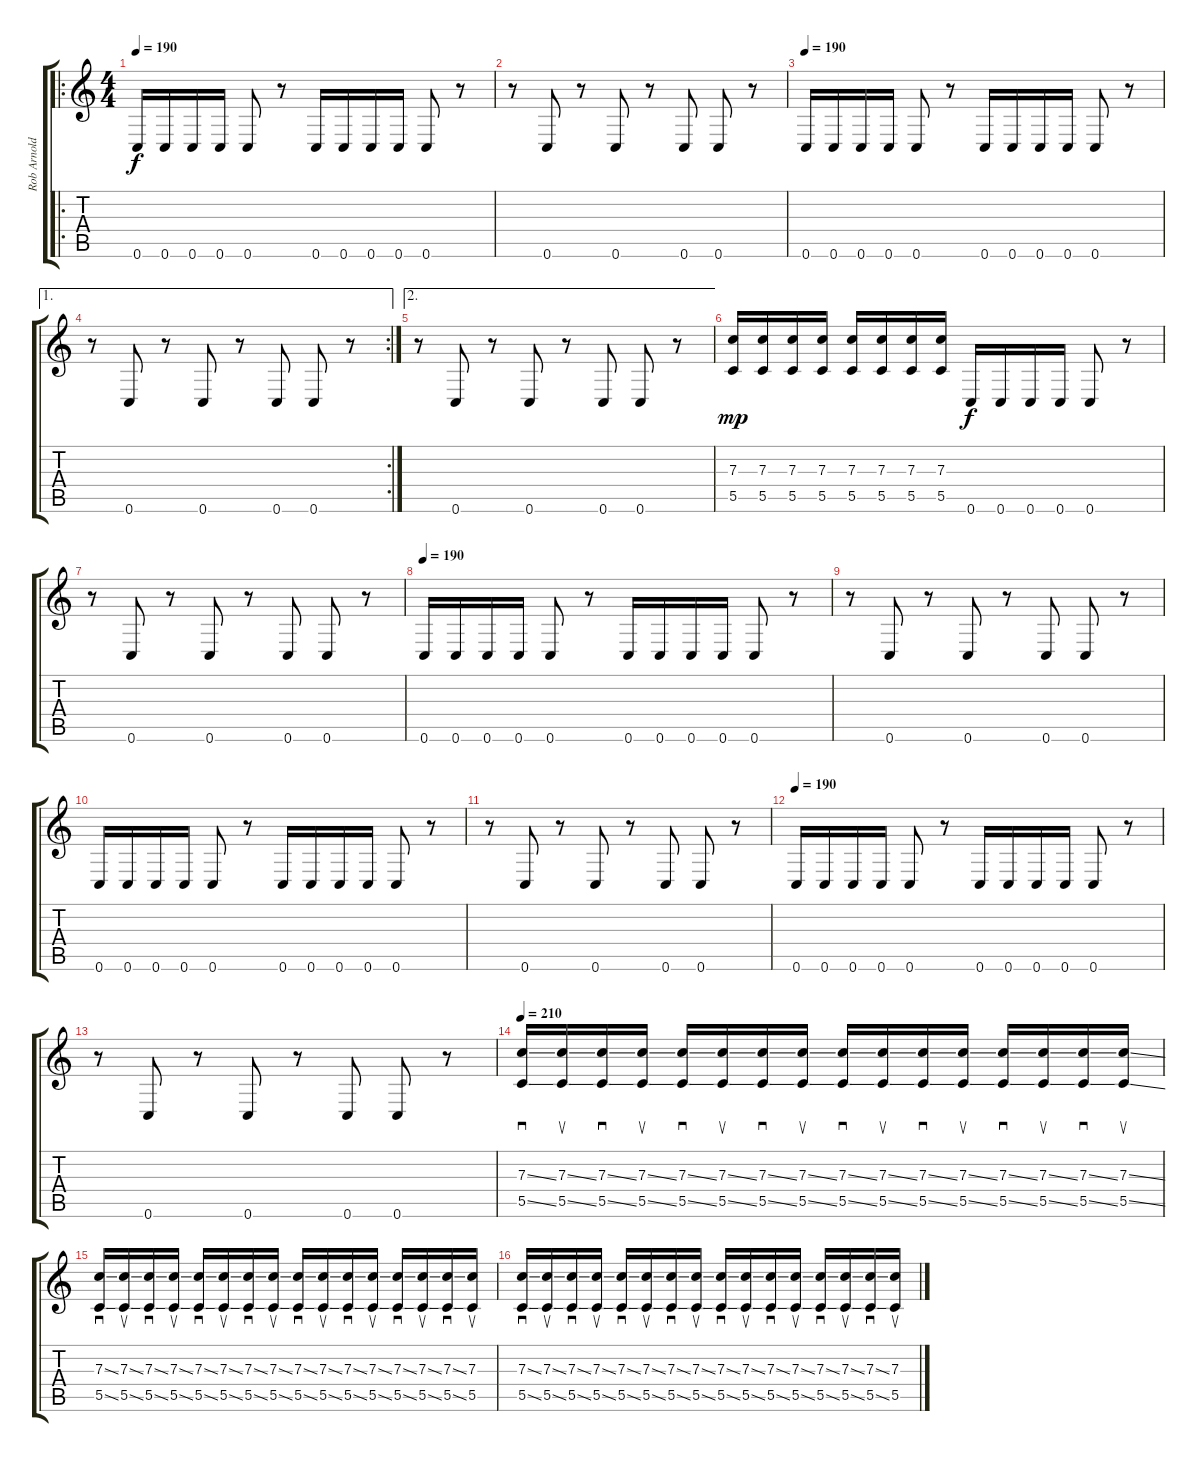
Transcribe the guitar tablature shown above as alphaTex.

\track ("Rob Arnold" "Rob Arnold") {instrument overdrivenguitar}
\staff {score tabs}
\tuning (D4 A3 F3 C3 G2 C2) {hide}
\ro
\ts (4 4)
\tempo 190
\clef g2
\ks c
0.6.16{dy f} 0.6.16 0.6.16 0.6.16 0.6.8 r.8 0.6.16 0.6.16 0.6.16 0.6.16 0.6.8 r.8 |
r.8 0.6.8 r.8 0.6.8 r.8 0.6.8 0.6.8 r.8 |
\tempo 190
0.6.16 0.6.16 0.6.16 0.6.16 0.6.8 r.8 0.6.16 0.6.16 0.6.16 0.6.16 0.6.8 r.8 |
\ae 1
\rc 2
r.8 0.6.8 r.8 0.6.8 r.8 0.6.8 0.6.8 r.8 |
\ae 2
r.8 0.6.8 r.8 0.6.8 r.8 0.6.8 0.6.8 r.8 |
(7.3 5.5).16{dy mp} (7.3 5.5).16 (7.3 5.5).16 (7.3 5.5).16 (7.3 5.5).16 (7.3 5.5).16 (7.3 5.5).16 (7.3 5.5).16 0.6.16{dy f} 0.6.16 0.6.16 0.6.16 0.6.8 r.8 |
r.8 0.6.8 r.8 0.6.8 r.8 0.6.8 0.6.8 r.8 |
\tempo 190
0.6.16 0.6.16 0.6.16 0.6.16 0.6.8 r.8 0.6.16 0.6.16 0.6.16 0.6.16 0.6.8 r.8 |
r.8 0.6.8 r.8 0.6.8 r.8 0.6.8 0.6.8 r.8 |
0.6.16 0.6.16 0.6.16 0.6.16 0.6.8 r.8 0.6.16 0.6.16 0.6.16 0.6.16 0.6.8 r.8 |
r.8 0.6.8 r.8 0.6.8 r.8 0.6.8 0.6.8 r.8 |
\tempo 190
0.6.16 0.6.16 0.6.16 0.6.16 0.6.8 r.8 0.6.16 0.6.16 0.6.16 0.6.16 0.6.8 r.8 |
r.8 0.6.8 r.8 0.6.8 r.8 0.6.8 0.6.8 r.8 |
\tempo 210
(7.3{ss} 5.5{ss}).16{sd volume 8} (7.3{ss} 5.5{ss}).16{su} (7.3{ss} 5.5{ss}).16{sd} (7.3{ss} 5.5{ss}).16{su} (7.3{ss} 5.5{ss}).16{sd} (7.3{ss} 5.5{ss}).16{su} (7.3{ss} 5.5{ss}).16{sd} (7.3{ss} 5.5{ss}).16{su} (7.3{ss} 5.5{ss}).16{sd} (7.3{ss} 5.5{ss}).16{su} (7.3{ss} 5.5{ss}).16{sd} (7.3{ss} 5.5{ss}).16{su} (7.3{ss} 5.5{ss}).16{sd} (7.3{ss} 5.5{ss}).16{su} (7.3{ss} 5.5{ss}).16{sd} (7.3{ss} 5.5{ss}).16{su} |
(7.3{ss} 5.5{ss}).16{sd} (7.3{ss} 5.5{ss}).16{su} (7.3{ss} 5.5{ss}).16{sd} (7.3{ss} 5.5{ss}).16{su} (7.3{ss} 5.5{ss}).16{sd} (7.3{ss} 5.5{ss}).16{su} (7.3{ss} 5.5{ss}).16{sd} (7.3{ss} 5.5{ss}).16{su} (7.3{ss} 5.5{ss}).16{sd} (7.3{ss} 5.5{ss}).16{su} (7.3{ss} 5.5{ss}).16{sd} (7.3{ss} 5.5{ss}).16{su} (7.3{ss} 5.5{ss}).16{sd} (7.3{ss} 5.5{ss}).16{su} (7.3{ss} 5.5{ss}).16{sd} (7.3 5.5).16{su} |
(7.3{ss} 5.5{ss}).16{sd} (7.3{ss} 5.5{ss}).16{su} (7.3{ss} 5.5{ss}).16{sd} (7.3{ss} 5.5{ss}).16{su} (7.3{ss} 5.5{ss}).16{sd} (7.3{ss} 5.5{ss}).16{su} (7.3{ss} 5.5{ss}).16{sd} (7.3{ss} 5.5{ss}).16{su} (7.3{ss} 5.5{ss}).16{sd} (7.3{ss} 5.5{ss}).16{su} (7.3{ss} 5.5{ss}).16{sd} (7.3{ss} 5.5{ss}).16{su} (7.3{ss} 5.5{ss}).16{sd} (7.3{ss} 5.5{ss}).16{su} (7.3{ss} 5.5{ss}).16{sd} (7.3 5.5).16{su}
